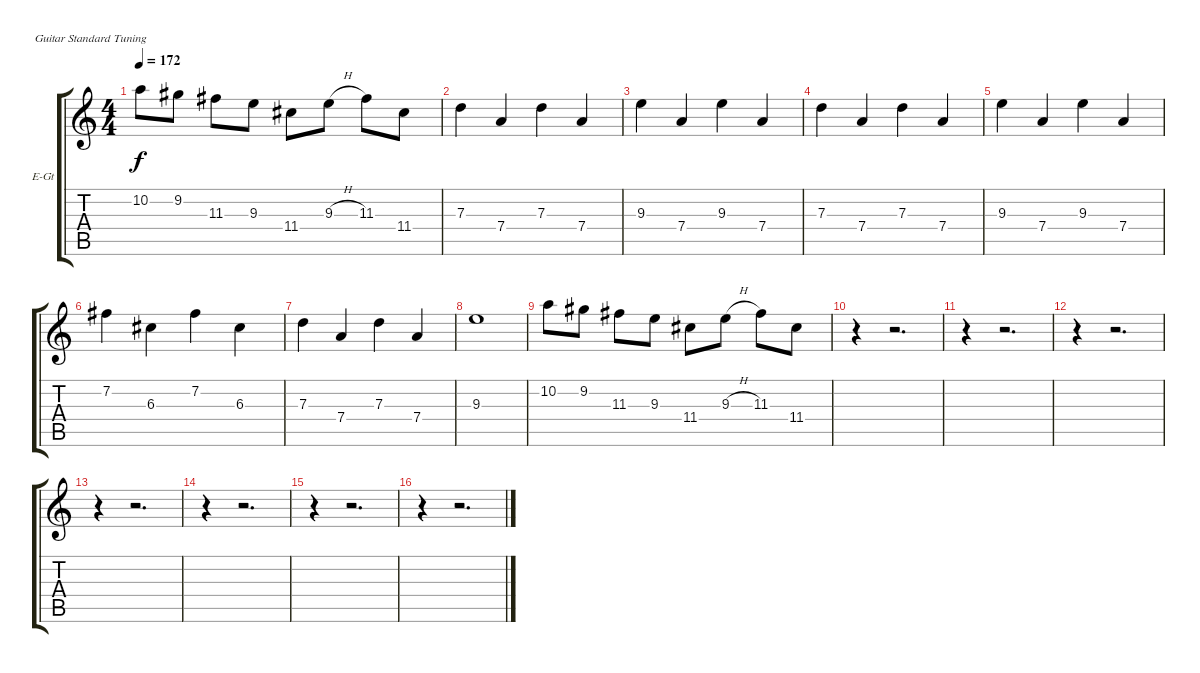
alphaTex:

\bracketExtendMode groupsimilarinstruments
\firstSystemTrackNameOrientation horizontal
\otherSystemsTrackNameOrientation horizontal
\track ("Гитара" "E-Gt") {instrument overdrivenguitar}
\staff {score tabs}
\tuning (E4 B3 G3 D3 A2 E2)
\ts (4 4)
\tempo 172
\clef g2
\ks c
10.2.8{dy f} 9.2.8 11.3.8 9.3.8 11.4.8 9.3{h}.8 11.3.8 11.4.8 |
7.3.4 7.4.4 7.3.4 7.4.4 |
9.3.4 7.4.4 9.3.4 7.4.4 |
7.3.4 7.4.4 7.3.4 7.4.4 |
9.3.4 7.4.4 9.3.4 7.4.4 |
7.2.4 6.3.4 7.2.4 6.3.4 |
7.3.4 7.4.4 7.3.4 7.4.4 |
9.3.1 |
10.2.8 9.2.8 11.3.8 9.3.8 11.4.8 9.3{h}.8 11.3.8 11.4.8 |
r.4 r.2{d} |
r.4 r.2{d} |
r.4 r.2{d} |
r.4 r.2{d} |
r.4 r.2{d} |
r.4 r.2{d} |
r.4 r.2{d}
